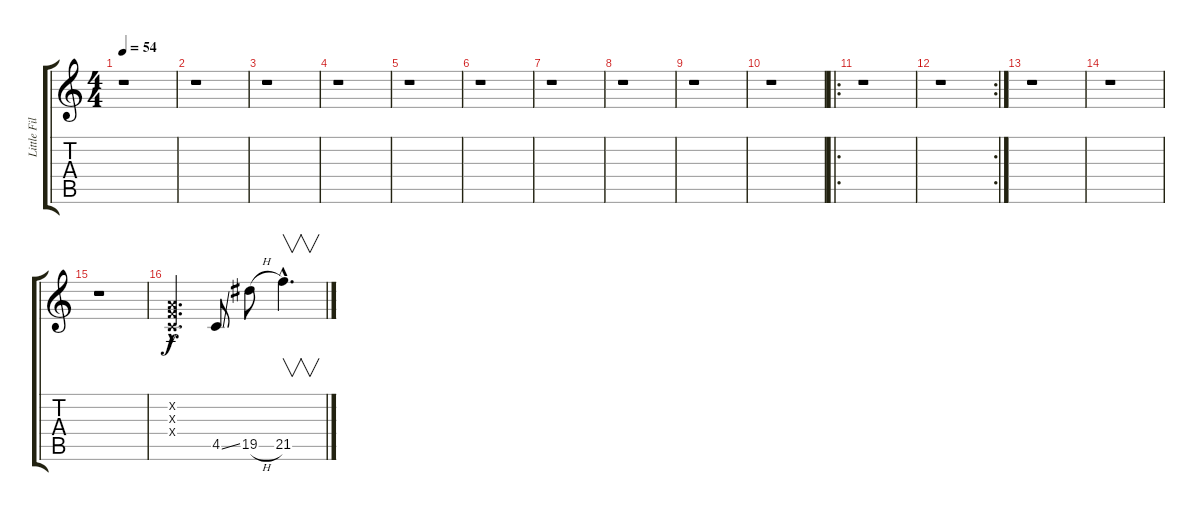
\track ("Little Fill's" "Little Fil") {instrument distortionguitar}
\staff {score tabs}
\tuning (Eb4 Bb3 Gb3 Db3 Ab2 Eb2) {hide}
\ts (4 4)
\tempo 54
\clef g2
\ks c
r.1{dy f} |
r.1 |
r.1 |
r.1 |
r.1 |
r.1 |
r.1 |
r.1 |
r.1 |
r.1 |
\ro
r.1 |
\rc 2
r.1 |
r.1 |
r.1 |
r.1 |
(-1.2{hac x} -1.3{hac x} -1.4{hac x}).4{d} 4.5{ss}.8 19.5{h}.8 21.5{hac}.4{v d}
